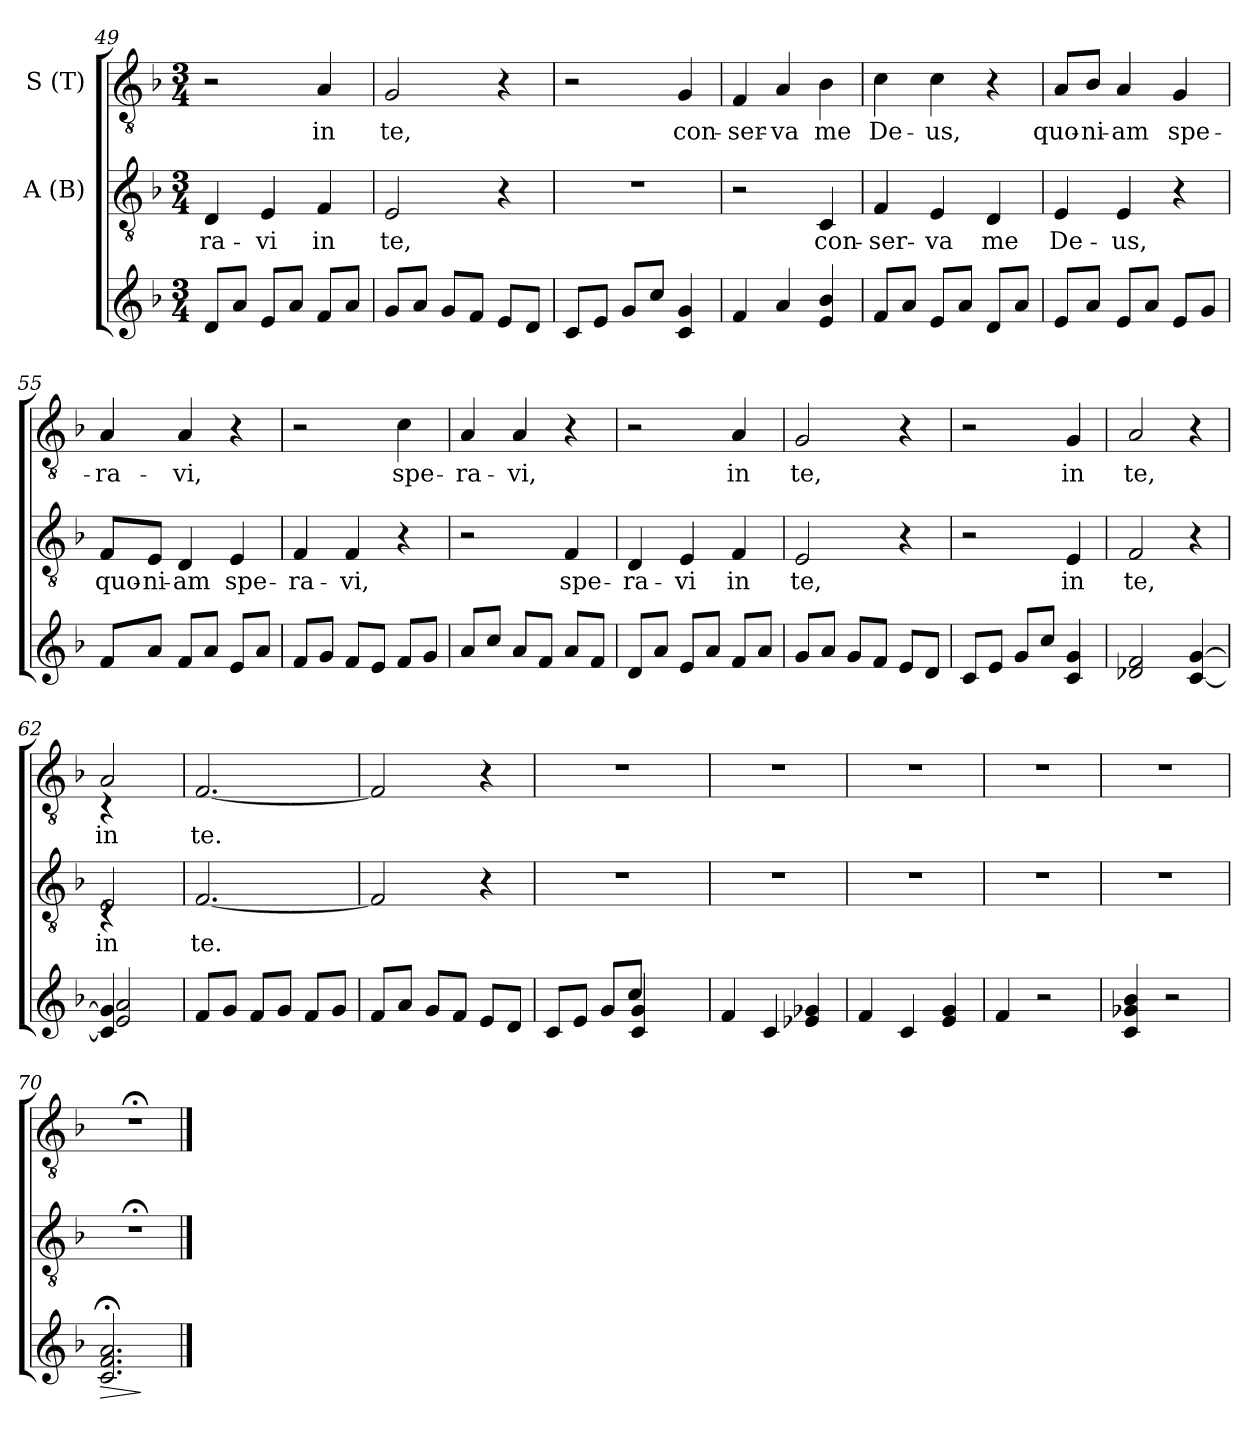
**kern	**dynam	**kern	**text	**kern	**text
*part3	*part3	*part2	*part2	*part1	*part1
*staff3	*staff3	*staff2	*staff2	*staff1	*staff1
*	*	*I"A (B)	*	*I"S (T)	*
!!LO:LB:g=z
*clefG2	*	*clefGv2	*	*clefGv2	*
*k[b-]	*	*k[b-]	*	*k[b-]	*
*F:	*	*F:	*	*F:	*
*M3/4	*	*M3/4	*	*M3/4	*
=49	=49	=49	=49	=49	=49
!	!	!	!LO:LY:b	!	!
8d/L	.	4D/	-ra-	2r	.
8a/J	.	.	.	.	.
!	!	!	!LO:LY:b	!	!
8e/L	.	4E/	-vi	.	.
8a/J	.	.	.	.	.
!	!	!	!LO:LY:b	!	!LO:LY:b
8f/L	.	4F/	in	4A/	in
8a/J	.	.	.	.	.
=50	=50	=50	=50	=50	=50
!	!	!	!LO:LY:b	!	!LO:LY:b
8g/L	.	2E/	te,	2G/	te,
8a/J	.	.	.	.	.
8g/L	.	.	.	.	.
8f/J	.	.	.	.	.
8e/L	.	4r	.	4r	.
8d/J	.	.	.	.	.
=51	=51	=51	=51	=51	=51
!	!	!LO:N:vis=1	!	!	!
8c/L	.	2.r	.	2r	.
8e/J	.	.	.	.	.
8g/L	.	.	.	.	.
8cc/J	.	.	.	.	.
!	!	!	!	!	!LO:LY:b
4c/ 4g/	.	.	.	4G/	con-
=52	=52	=52	=52	=52	=52
!	!	!	!	!	!LO:LY:b
4f/	.	2r	.	4F/	-ser-
!	!	!	!	!	!LO:LY:b
4a/	.	.	.	4A/	-va
!	!	!	!LO:LY:b	!	!LO:LY:b
4e/ 4b-/	.	4C/	con-	4B-\	me
=53	=53	=53	=53	=53	=53
!	!	!	!LO:LY:b	!	!LO:LY:b
8f/L	.	4F/	-ser-	4c\	De-
8a/J	.	.	.	.	.
!	!	!	!LO:LY:b	!	!LO:LY:b
8e/L	.	4E/	-va	4c\	-us,
8a/J	.	.	.	.	.
!	!	!	!LO:LY:b	!	!
8d/L	.	4D/	me	4r	.
8a/J	.	.	.	.	.
=54	=54	=54	=54	=54	=54
!	!	!	!LO:LY:b	!	!LO:LY:b
8e/L	.	4E/	De-	8A/L	quo-
!	!	!	!	!	!LO:LY:b:rj
8a/J	.	.	.	8B-/J	-ni-
!	!	!	!LO:LY:b	!	!LO:LY:b
8e/L	.	4E/	-us,	4A/	-am
8a/J	.	.	.	.	.
!	!	!	!	!	!LO:LY:b
8e/L	.	4r	.	4G/	spe-
8g/J	.	.	.	.	.
=55	=55	=55	=55	=55	=55
!	!	!	!LO:LY:b	!	!LO:LY:b
8f/L	.	8F/L	quo-	4A/	-ra-
!	!	!	!LO:LY:b	!	!
8a/J	.	8E/J	-ni-	.	.
!	!	!	!LO:LY:b	!	!LO:LY:b
8f/L	.	4D/	-am	4A/	-vi,
8a/J	.	.	.	.	.
!	!	!	!LO:LY:b	!	!
8e/L	.	4E/	spe-	4r	.
8a/J	.	.	.	.	.
=56	=56	=56	=56	=56	=56
!	!	!	!LO:LY:b	!	!
8f/L	.	4F/	-ra-	2r	.
8g/J	.	.	.	.	.
!	!	!	!LO:LY:b	!	!
8f/L	.	4F/	-vi,	.	.
8e/J	.	.	.	.	.
!	!	!	!	!	!LO:LY:b
8f/L	.	4r	.	4c\	spe-
8g/J	.	.	.	.	.
=57	=57	=57	=57	=57	=57
!	!	!	!	!	!LO:LY:b
8a/L	.	2r	.	4A/	-ra-
8cc/J	.	.	.	.	.
!	!	!	!	!	!LO:LY:b
8a/L	.	.	.	4A/	-vi,
8f/J	.	.	.	.	.
!	!	!	!LO:LY:b	!	!
8a/L	.	4F/	spe-	4r	.
8f/J	.	.	.	.	.
!!LO:LB:g=z
=58	=58	=58	=58	=58	=58
!	!	!	!LO:LY:b	!	!
8d/L	.	4D/	-ra-	2r	.
8a/J	.	.	.	.	.
!	!	!	!LO:LY:b	!	!
8e/L	.	4E/	-vi	.	.
8a/J	.	.	.	.	.
!	!	!	!LO:LY:b	!	!LO:LY:b
8f/L	.	4F/	in	4A/	in
8a/J	.	.	.	.	.
=59	=59	=59	=59	=59	=59
!	!	!	!LO:LY:b	!	!LO:LY:b
8g/L	.	2E/	te,	2G/	te,
8a/J	.	.	.	.	.
8g/L	.	.	.	.	.
8f/J	.	.	.	.	.
8e/L	.	4r	.	4r	.
8d/J	.	.	.	.	.
=60	=60	=60	=60	=60	=60
8c/L	.	2r	.	2r	.
8e/J	.	.	.	.	.
8g/L	.	.	.	.	.
8cc/J	.	.	.	.	.
!	!	!	!LO:LY:b	!	!LO:LY:b
4c/ 4g/	.	4E/	in	4G/	in
=61	=61	=61	=61	=61	=61
!	!	!	!LO:LY:b	!	!LO:LY:b
2d-X/ 2f/	.	2F/	te,	2A/	te,
[<4c/ [>4g/	.	4r	.	4r	.
=62	=62	=62	=62	=62	=62
*^	*	*	*	*	*
!	!	!	!	!LO:LY:b	!	!LO:LY:b
*	*	*	*^	*	*^	*
4c/] 4g/]	2e/ 2a/	.	2E/	4rC	in	2A/	4rC	in
4ryy	.	.	.	4ryy	.	.	4ryy	.
*v	*v	*	*	*	*	*	*	*
=63	=63	=63	=63	=63	=63	=63	=63
!	!	!	!	!LO:LY:b	!	!	!LO:LY:b
*	*	*v	*v	*	*	*	*
*	*	*	*	*v	*v	*
8f/L	.	[<2.F/	te.	[<2.F/	te.
8g/J	.	.	.	.	.
8f/L	.	.	.	.	.
8g/J	.	.	.	.	.
8f/L	.	.	.	.	.
8g/J	.	.	.	.	.
=64	=64	=64	=64	=64	=64
8f/L	.	2F/]	.	2F/]	.
8a/J	.	.	.	.	.
8g/L	.	.	.	.	.
8f/J	.	.	.	.	.
8e/L	.	4r	.	4r	.
8d/J	.	.	.	.	.
=65	=65	=65	=65	=65	=65
*^	*	*	*	*	*
!	!	!	!LO:N:vis=1	!	!LO:N:vis=1	!
8c/L	4.ryy	.	2.r	.	2.r	.
8e/J	.	.	.	.	.	.
8g/L	.	.	.	.	.	.
8cc/J	4c/ 4g/	.	.	.	.	.
8ryy	.	.	.	.	.	.
8ryy	8ryy	.	.	.	.	.
=66	=66	=66	=66	=66	=66	=66
!	!	!	!LO:N:vis=1	!	!LO:N:vis=1	!
*v	*v	*	*	*	*	*
4f/	.	2.r	.	2.r	.
4c/	.	.	.	.	.
4e-X/ 4g-X/	.	.	.	.	.
=67	=67	=67	=67	=67	=67
!	!	!LO:N:vis=1	!	!LO:N:vis=1	!
4f/	.	2.r	.	2.r	.
4c/	.	.	.	.	.
4e/ 4g/	.	.	.	.	.
=68	=68	=68	=68	=68	=68
!	!	!LO:N:vis=1	!	!LO:N:vis=1	!
4f/	.	2.r	.	2.r	.
2r	.	.	.	.	.
=69	=69	=69	=69	=69	=69
!	!	!LO:N:vis=1	!	!LO:N:vis=1	!
4c/ 4g-X/ 4b-/	.	2.r	.	2.r	.
2r	.	.	.	.	.
=70	=70	=70	=70	=70	=70
!	!LO:HP:b	!LO:N:vis=1	!	!LO:N:vis=1	!
2.c/; 2.f/; 2.a/;	>	2.r;<	.	2.r;<	.
.	]	.	.	.	.
==	==	==	==	==	==
*-	*-	*-	*-	*-	*-
